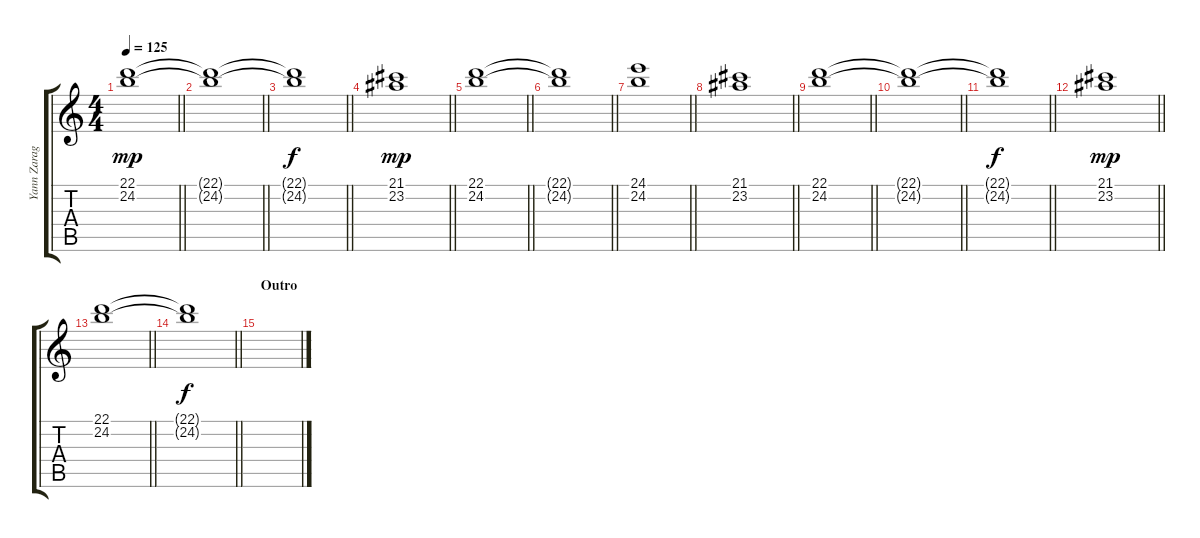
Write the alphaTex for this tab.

\track ("Yann Zaragoza" "Yann Zarag") {instrument churchorgan}
\staff {score tabs}
\tuning (E4 B3 G3 D3 A2 E2) {hide}
\ts (4 4)
\tempo 125
\clef g2
\barLineRight lightlight
\ks c
(22.1 24.2).1{dy mp} |
\barLineRight lightlight
(22.1{t} 24.2{t}).1 |
\barLineRight lightlight
(22.1{t} 24.2{t}).1{dy f} |
\barLineRight lightlight
(21.1 23.2).1{dy mp} |
\barLineRight lightlight
(22.1 24.2).1 |
\barLineRight lightlight
(22.1{t} 24.2{t}).1 |
\barLineRight lightlight
(24.1 24.2).1 |
\barLineRight lightlight
(21.1 23.2).1 |
\barLineRight lightlight
(22.1 24.2).1 |
\barLineRight lightlight
(22.1{t} 24.2{t}).1 |
\barLineRight lightlight
(22.1{t} 24.2{t}).1{dy f} |
\barLineRight lightlight
(21.1 23.2).1{dy mp} |
\barLineRight lightlight
(22.1 24.2).1 |
\barLineRight lightlight
(22.1{t} 24.2{t}).1{dy f} |
\section ("" "Outro")
